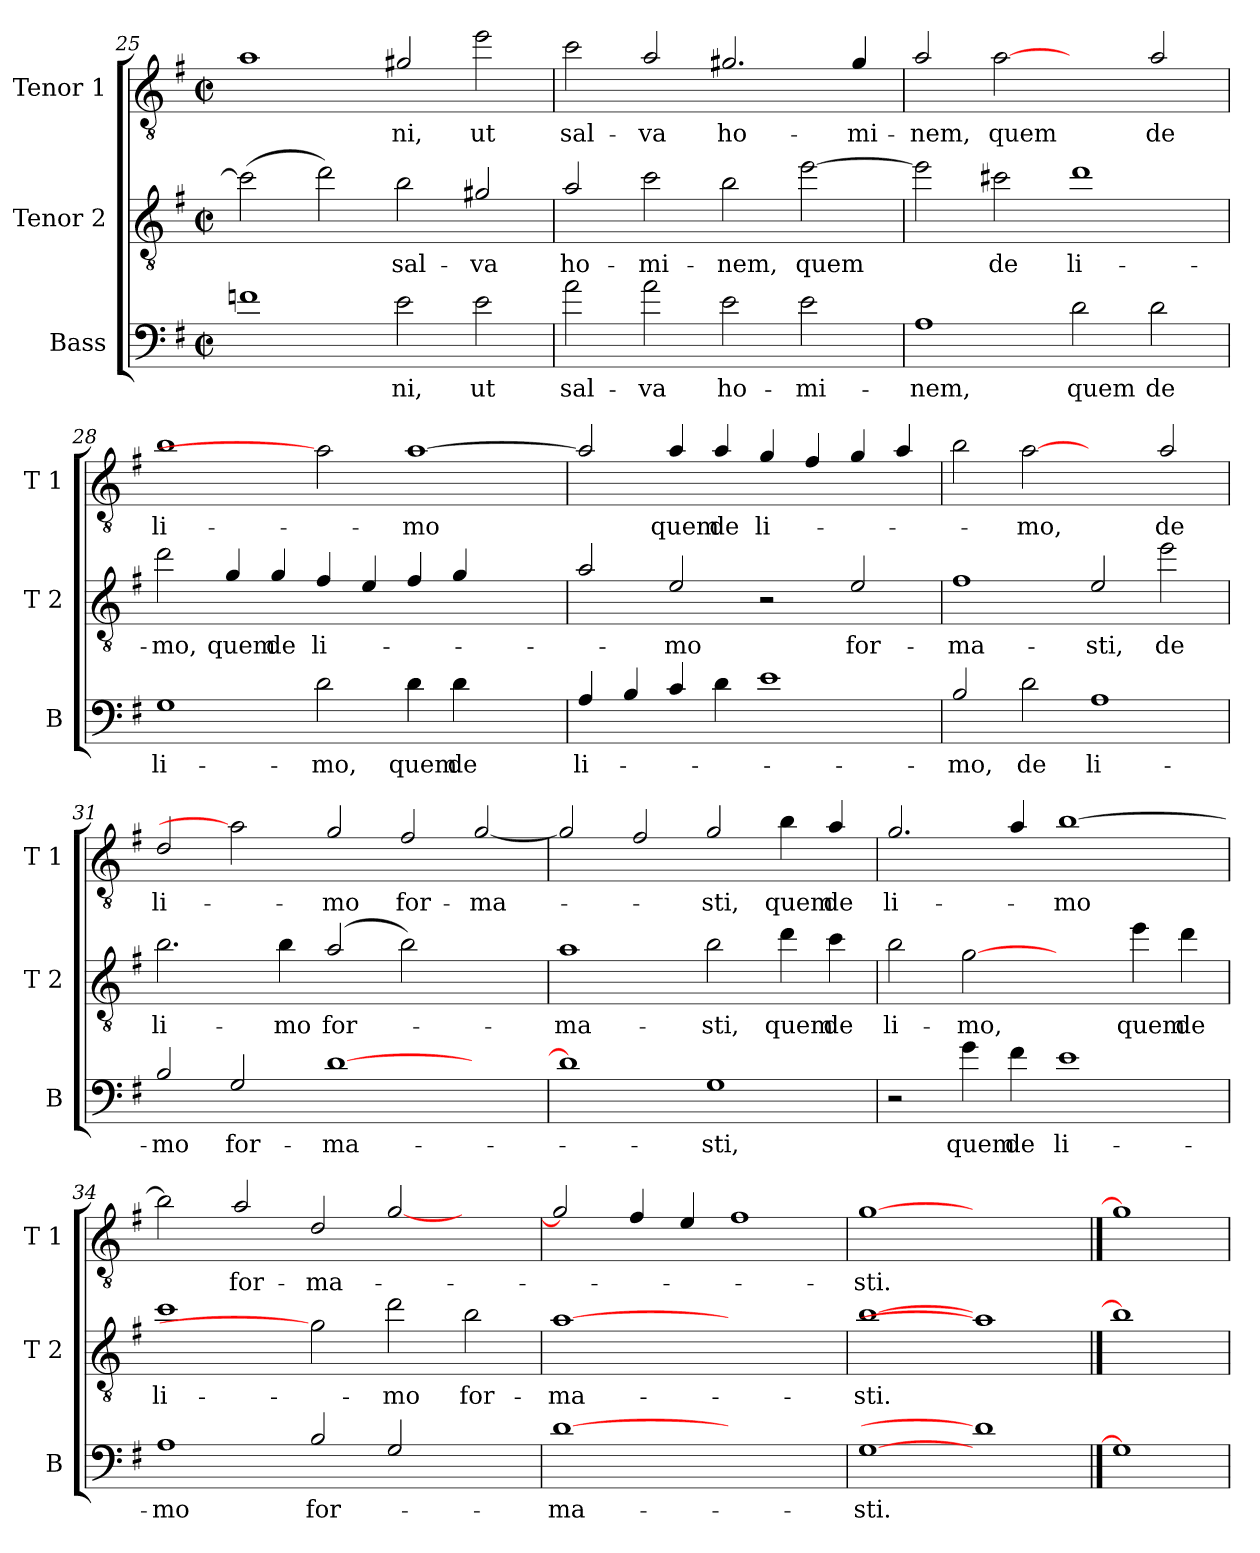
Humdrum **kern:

**kern	**text	**kern	**text	**kern	**text
*part3	*part3	*part2	*part2	*part1	*part1
*staff3	*staff3	*staff2	*staff2	*staff1	*staff1
*I"Bass	*	*I"Tenor 2	*	*I"Tenor 1	*
*I'B	*	*I'T 2	*	*I'T 1	*
*clefF4	*	*clefGv2	*	*clefGv2	*
*ITrd7c12	*	*ITrd7c12	*	*ITrd7c12	*
*k[f#]	*	*k[f#]	*	*k[f#]	*
*G:	*	*G:	*	*G:	*
*M2/2	*	*M2/2	*	*M2/2	*
*met(c|)	*	*met(c|)	*	*met(c|)	*
=25	=25	=25	=25	=25	=25
1Fn	.	(>2c\]	.	1A	.
.	.	2d\)	.	.	.
!	!LO:LY:b	!	!LO:LY:b	!	!LO:LY:b
2E\	-ni,	2B\	sal-	2G#X/	-ni,
!	!LO:LY:b	!	!LO:LY:b	!	!LO:LY:b
2E\	ut	2G#X/	-va	2e\	ut
!!LO:LB:g=z
=26	=26	=26	=26	=26	=26
!	!LO:LY:b	!	!LO:LY:b	!	!LO:LY:b
2A\	sal-	2A/	ho-	2c\	sal-
!	!LO:LY:b	!	!LO:LY:b	!	!LO:LY:b
2A\	-va	2c\	-mi-	2A/	-va
!	!LO:LY:b	!	!LO:LY:b	!	!LO:LY:b
2E\	ho-	2B\	-nem,	2.G#X/	ho-
!	!LO:LY:b	!	!LO:LY:b	!	!
2E\	-mi-	[2e\	quem	.	.
!	!	!	!	!	!LO:LY:b
.	.	.	.	4G#/	-mi-
=27	=27	=27	=27	=27	=27
!	!LO:LY:b	!	!	!	!LO:LY:b
1AA	-nem,	2e\]	.	2A/	-nem,
!	!	!	!LO:LY:b	!	!LO:LY:b
.	.	2c#X\	de	[2A	quem
!	!LO:LY:b	!	!LO:LY:b	!	!
2D\	quem	1d	li-	2ryy	.
!	!LO:LY:b	!	!	!	!LO:LY:b
2D\	de	.	.	2A/	de
=28	=28	=28	=28	=28	=28
!	!LO:LY:b	!	!LO:LY:b	!	!LO:LY:b
1GG	li-	2d\	-mo,	1B	li-
!	!	!	!LO:LY:b	!	!
.	.	4G/	quem	.	.
!	!	!	!LO:LY:b	!	!
.	.	4G/	de	.	.
!	!LO:LY:b	!	!LO:LY:b	!	!
2D\	-mo,	4F#/	li-	2A]	.
.	.	4E/	.	.	.
!	!LO:LY:b	!	!	!	!LO:LY:b
4D\	quem	4F#/	.	[1A	-mo
!	!LO:LY:b	!	!	!	!
4D\	de	4G/	.	.	.
2ryy	.	2ryy	.	.	.
=29	=29	=29	=29	=29	=29
!	!LO:LY:b	!	!	!	!
4AA/	li-	2A/	.	2A/]	.
4BB/	.	.	.	.	.
!	!	!	!LO:LY:b	!	!LO:LY:b
4C/	.	2E/	-mo	4A/	quem
!	!	!	!	!	!LO:LY:b
4D\	.	.	.	4A/	de
!	!	!	!	!	!LO:LY:b
1E	.	2r	.	4G/	li-
.	.	.	.	4F#/	.
!	!	!	!LO:LY:b	!	!
.	.	2E/	for-	4G/	.
.	.	.	.	4A/	.
=30	=30	=30	=30	=30	=30
!	!LO:LY:b	!	!LO:LY:b	!	!
2BB/	-mo,	1F#	-ma-	2B\	.
!	!LO:LY:b	!	!	!	!LO:LY:b
2D\	de	.	.	[2A	-mo,
!	!LO:LY:b	!	!LO:LY:b	!	!
1AA	li-	2E/	-sti,	2ryy	.
!	!	!	!LO:LY:b	!	!LO:LY:b
.	.	2e\	de	2A/	de
!!LO:LB:g=z
=31	=31	=31	=31	=31	=31
!	!LO:LY:b	!	!LO:LY:b	!	!LO:LY:b
2BB/	-mo	2.B\	li-	2D/	li-
!	!LO:LY:b	!	!	!	!
2GG/	for-	.	.	2A]	.
!	!	!	!LO:LY:b	!	!
.	.	4B\	-mo	.	.
!	!LO:LY:b	!	!LO:LY:b	!	!LO:LY:b
[1D	-ma-	(2A/	for-	2G/	-mo
!	!	!	!	!	!LO:LY:b
.	.	2B\)	.	2F#/	for-
!	!	!	!	!	!LO:LY:b
2ryy	.	2ryy	.	[2G/	-ma-
=32	=32	=32	=32	=32	=32
!	!	!	!LO:LY:b	!	!
1D]	.	1A	-ma-	2G/]	.
.	.	.	.	2F#/	.
!	!LO:LY:b	!	!LO:LY:b	!	!LO:LY:b
1GG	-sti,	2B\	-sti,	2G/	-sti,
!	!	!	!LO:LY:b	!	!LO:LY:b
.	.	4d\	quem	4B\	quem
!	!	!	!LO:LY:b	!	!LO:LY:b
.	.	4c\	de	4A/	de
=33	=33	=33	=33	=33	=33
!	!	!	!LO:LY:b	!	!LO:LY:b
2r	.	2B\	li-	2.G/	li-
!	!LO:LY:b	!	!LO:LY:b	!	!
4G\	quem	[2G	-mo,	.	.
!	!LO:LY:b	!	!	!	!
4F#\	de	.	.	4A/	.
!	!LO:LY:b	!	!	!	!LO:LY:b
1E	li-	2ryy	.	[1B	-mo
!	!	!	!LO:LY:b	!	!
.	.	4e\	quem	.	.
!	!	!	!LO:LY:b	!	!
.	.	4d\	de	.	.
=34	=34	=34	=34	=34	=34
!	!LO:LY:b	!	!LO:LY:b	!	!
1AA	-mo	1c	li-	2B\]	.
!	!	!	!	!	!LO:LY:b
.	.	.	.	2A/	for-
!	!LO:LY:b	!	!	!	!LO:LY:b
2BB/	for-	2G]	.	2D/	-ma-
!	!	!	!LO:LY:b	!	!
2GG/	.	2d\	-mo	[2G/	.
!	!	!	!LO:LY:b	!	!
2ryy	.	2B\	for-	2ryy	.
=35	=35	=35	=35	=35	=35
!	!LO:LY:b	!	!LO:LY:b	!	!
[1D	-ma-	[1A	-ma-	2G/]	.
.	.	.	.	4F#/	.
.	.	.	.	4E/	.
1ryy	.	1ryy	.	1F#	.
=36	=36	=36	=36	=36	=36
!	!LO:LY:b	!	!LO:LY:b	!	!LO:LY:b
[1GG	-sti.	[1B	-sti.	[1G	-sti.
1D]	.	1A]	.	1ryy	.
==37	==37	==37	==37	==37	==37
1GG]	.	1B]	.	1G]	.
=	=	=	=	=	=
*-	*-	*-	*-	*-	*-
